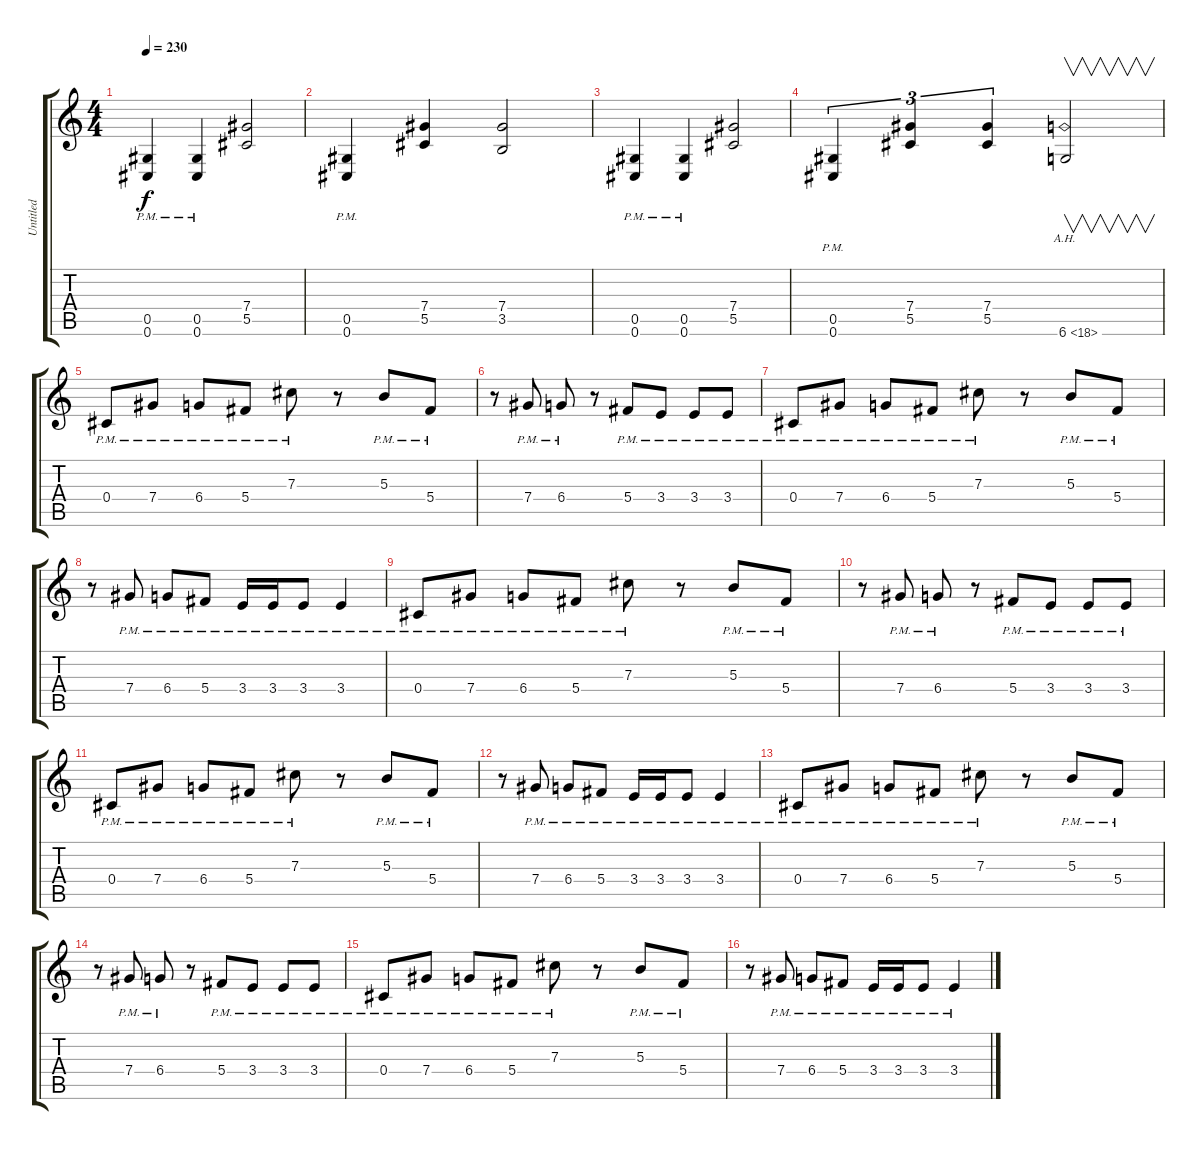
\track ("Untitled" "Untitled") {instrument distortionguitar}
\staff {score tabs}
\tuning (Eb4 Bb3 Gb3 Db3 Ab2 Db2) {hide}
\ts (4 4)
\tempo 230
\clef g2
\ks c
(0.5{pm} 0.6{pm}).4{dy f} (0.5{pm} 0.6{pm}).4 (7.4 5.5).2 |
(0.5{pm} 0.6{pm}).4 (7.4 5.5).4 (7.4 3.5).2 |
(0.5{pm} 0.6{pm}).4 (0.5{pm} 0.6{pm}).4 (7.4 5.5).2 |
(0.5{pm} 0.6{pm}).4{tu (3 2)} (7.4 5.5).4{tu (3 2)} (7.4 5.5).4{tu (3 2)} 6.6{ah 12}.2{v} |
0.4{pm}.8 7.4{pm}.8 6.4{pm}.8 5.4{pm}.8 7.3{pm}.8 r.8 5.3{pm}.8 5.4{pm}.8 |
r.8 7.4{pm}.8 6.4{pm}.8 r.8 5.4{pm}.8 3.4{pm}.8 3.4{pm}.8 3.4{pm}.8 |
0.4{pm}.8 7.4{pm}.8 6.4{pm}.8 5.4{pm}.8 7.3{pm}.8 r.8 5.3{pm}.8 5.4{pm}.8 |
r.8 7.4{pm}.8 6.4{pm}.8 5.4{pm}.8 3.4{pm}.16 3.4{pm}.16 3.4{pm}.8 3.4{pm}.4 |
0.4{pm}.8 7.4{pm}.8 6.4{pm}.8 5.4{pm}.8 7.3{pm}.8 r.8 5.3{pm}.8 5.4{pm}.8 |
r.8 7.4{pm}.8 6.4{pm}.8 r.8 5.4{pm}.8 3.4{pm}.8 3.4{pm}.8 3.4{pm}.8 |
0.4{pm}.8 7.4{pm}.8 6.4{pm}.8 5.4{pm}.8 7.3{pm}.8 r.8 5.3{pm}.8 5.4{pm}.8 |
r.8 7.4{pm}.8 6.4{pm}.8 5.4{pm}.8 3.4{pm}.16 3.4{pm}.16 3.4{pm}.8 3.4{pm}.4 |
0.4{pm}.8 7.4{pm}.8 6.4{pm}.8 5.4{pm}.8 7.3{pm}.8 r.8 5.3{pm}.8 5.4{pm}.8 |
r.8 7.4{pm}.8 6.4{pm}.8 r.8 5.4{pm}.8 3.4{pm}.8 3.4{pm}.8 3.4{pm}.8 |
0.4{pm}.8 7.4{pm}.8 6.4{pm}.8 5.4{pm}.8 7.3{pm}.8 r.8 5.3{pm}.8 5.4{pm}.8 |
r.8 7.4{pm}.8 6.4{pm}.8 5.4{pm}.8 3.4{pm}.16 3.4{pm}.16 3.4{pm}.8 3.4{pm}.4
